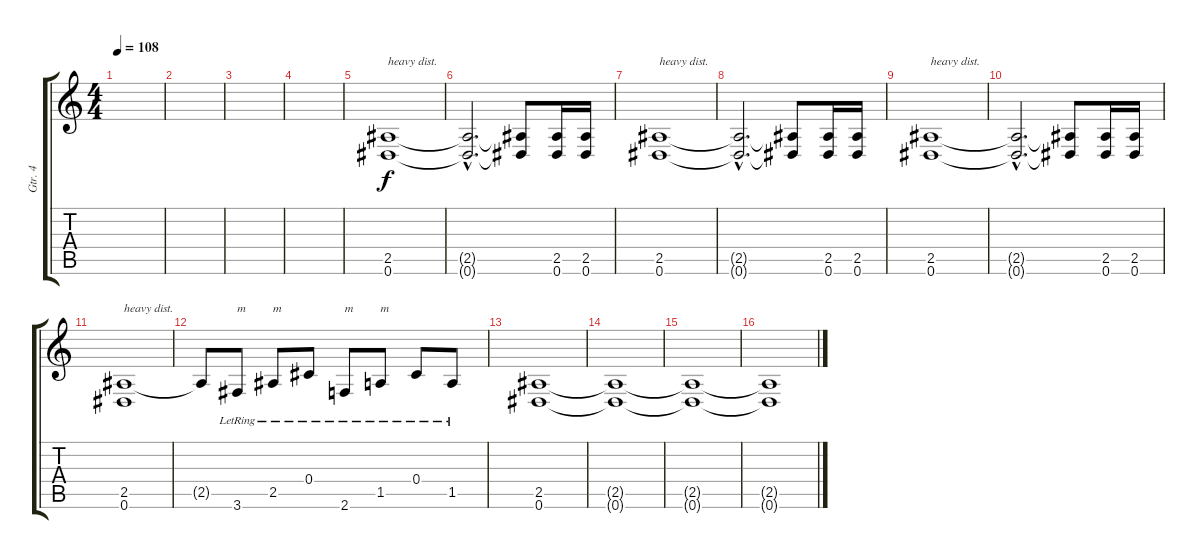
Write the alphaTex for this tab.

\track ("Gtr. 4" "Gtr. 4") {instrument overdrivenguitar}
\staff {score tabs}
\tuning (Eb4 Bb3 Gb3 Db3 Ab2 Eb2) {hide}
\ts (4 4)
\tempo 108
\clef g2
\ks c
|
|
|
|
(2.5 0.6).1{txt "heavy dist."} |
(2.5{hac t} 0.6{hac t}).2{d} (2.5{t} 0.6{t}).8 (2.5 0.6).16 (2.5 0.6).16 |
(2.5 0.6).1{txt "heavy dist."} |
(2.5{hac t} 0.6{hac t}).2{d} (2.5{t} 0.6{t}).8 (2.5 0.6).16 (2.5 0.6).16 |
(2.5 0.6).1{txt "heavy dist."} |
(2.5{hac t} 0.6{hac t}).2{d} (2.5{t} 0.6{t}).8 (2.5 0.6).16 (2.5 0.6).16 |
(2.5 0.6).1{txt "heavy dist."} |
2.5{t}.8 3.6{lr}.8{txt "m" instrument electricguitarmuted} 2.5{lr}.8{txt "m"} 0.4{lr}.8{instrument distortionguitar} 2.6{lr}.8{txt "m" instrument electricguitarmuted} 1.5{lr}.8{txt "m"} 0.4{lr}.8{instrument distortionguitar} 1.5{lr}.8 |
(2.5 0.6).1 |
(2.5{t} 0.6{t}).1 |
(2.5{t} 0.6{t}).1 |
(2.5{t} 0.6{t}).1
